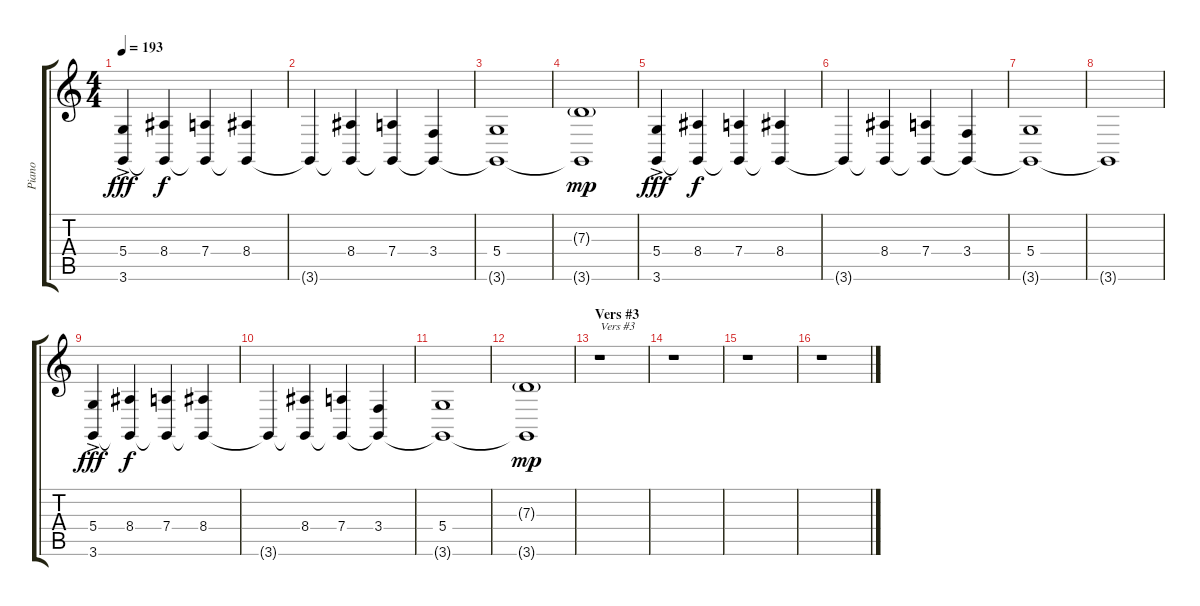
\track ("Piano" "Piano") {instrument acousticgrandpiano}
\staff {score tabs}
\tuning (E4 B3 G3 D3 A2 E2) {hide}
\ts (4 4)
\tempo 193
\clef g2
\ks c
(5.4{ac} 3.6).4{dy fff} (8.4 3.6{t}).4{dy f} (7.4 3.6{t}).4 (8.4 3.6{t}).4 |
3.6{t}.4 (8.4 3.6{t}).4 (7.4 3.6{t}).4 (3.4 3.6{t}).4 |
(5.4 3.6{t}).1 |
(7.3{g} 3.6{t}).1{dy mp} |
(5.4{ac} 3.6).4{dy fff} (8.4 3.6{t}).4{dy f} (7.4 3.6{t}).4 (8.4 3.6{t}).4 |
3.6{t}.4 (8.4 3.6{t}).4 (7.4 3.6{t}).4 (3.4 3.6{t}).4 |
(5.4 3.6{t}).1 |
3.6{t}.1 |
(5.4{ac} 3.6).4{dy fff} (8.4 3.6{t}).4{dy f} (7.4 3.6{t}).4 (8.4 3.6{t}).4 |
3.6{t}.4 (8.4 3.6{t}).4 (7.4 3.6{t}).4 (3.4 3.6{t}).4 |
(5.4 3.6{t}).1 |
(7.3{g} 3.6{t}).1{dy mp} |
\section ("" "Vers #3")
r.1{txt "Vers #3"} |
r.1 |
r.1 |
r.1
